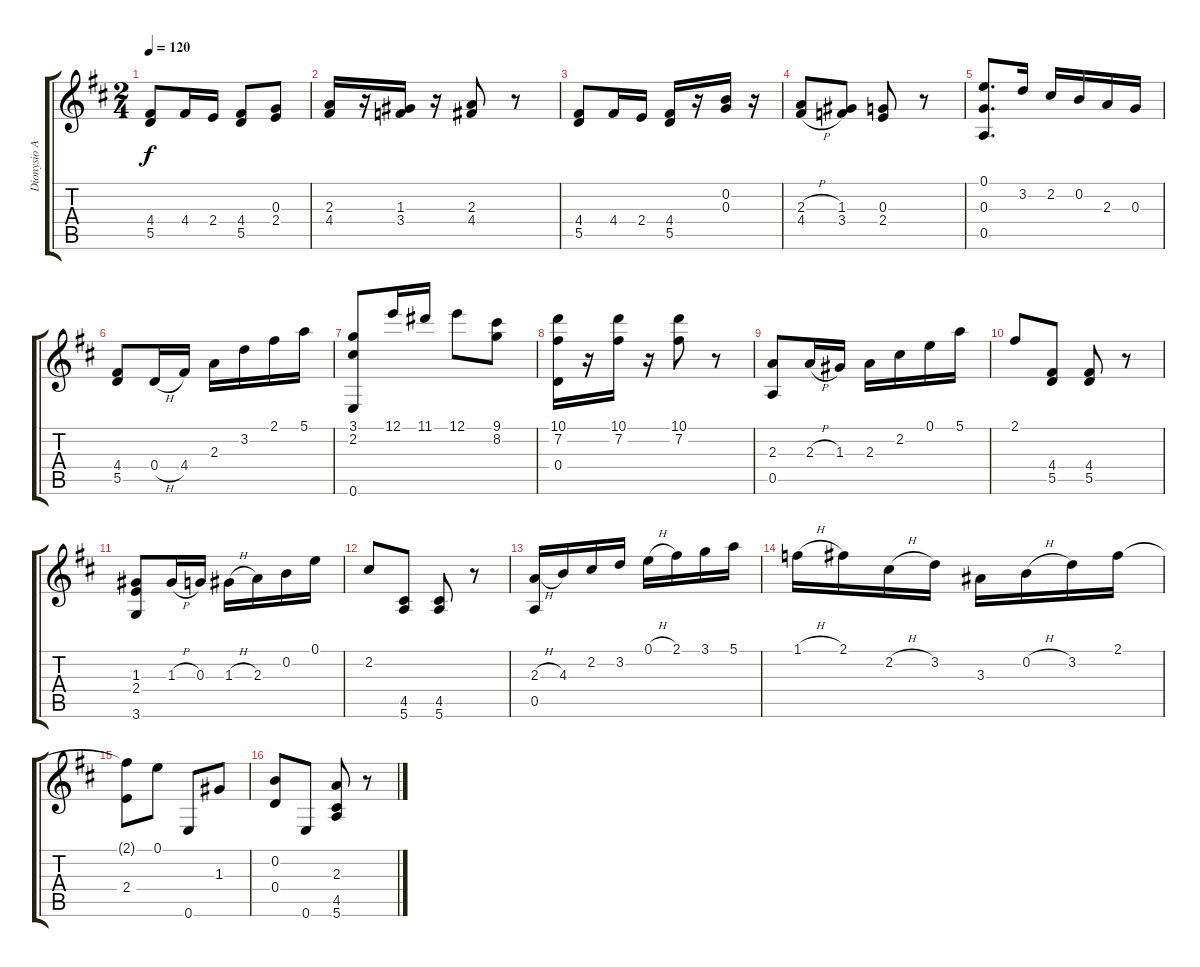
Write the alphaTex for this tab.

\track ("Dionysio Aguado" "Dionysio A") {instrument acousticguitarnylon}
\staff {score tabs}
\tuning (E4 B3 G3 D3 A2 E2) {hide}
\ts (2 4)
\tempo 120
\clef g2
\ks d
(4.4 5.5).8{dy f} 4.4.16 2.4.16 (4.4 5.5).8 (0.3 2.4).8 |
(2.3 4.4).16 r.16 (1.3 3.4).16 r.16 (2.3 4.4).8 r.8 |
(4.4 5.5).8 4.4.16 2.4.16 (4.4 5.5).16 r.16 (0.2 0.3).16 r.16 |
(2.3{h} 4.4{h}).8 (1.3 3.4).8 (0.3 2.4).8 r.8 |
(0.1 0.3 0.5).8{d} 3.2.16 2.2.16 0.2.16 2.3.16 0.3.16 |
(4.4 5.5).8 0.4{h}.16 4.4.16 2.3.16 3.2.16 2.1.16 5.1.16 |
(3.1 2.2 0.6).8 12.1.16 11.1.16 12.1.8 (9.1 8.2).8 |
(10.1 7.2 0.4).16 r.16 (10.1 7.2).16 r.16 (10.1 7.2).8 r.8 |
(2.3 0.5).8 2.3{h}.16 1.3.16 2.3.16 2.2.16 0.1.16 5.1.16 |
2.1.8 (4.4 5.5).8 (4.4 5.5).8 r.8 |
(1.3 2.4 3.6).8 1.3{h}.16 0.3.16 1.3{h}.16 2.3.16 0.2.16 0.1.16 |
2.2.8 (4.5 5.6).8 (4.5 5.6).8 r.8 |
(2.3{h} 0.5).16 4.3.16 2.2.16 3.2.16 0.1{h}.16 2.1.16 3.1.16 5.1.16 |
1.1{h}.16 2.1.16 2.2{h}.16 3.2.16 3.3.16 0.2{h}.16 3.2.16 2.1.16 |
(2.1{t} 2.4).8 0.1.8 0.6.8 1.3.8 |
(0.2 0.4).8 0.6.8 (2.3 4.5 5.6).8 r.8
